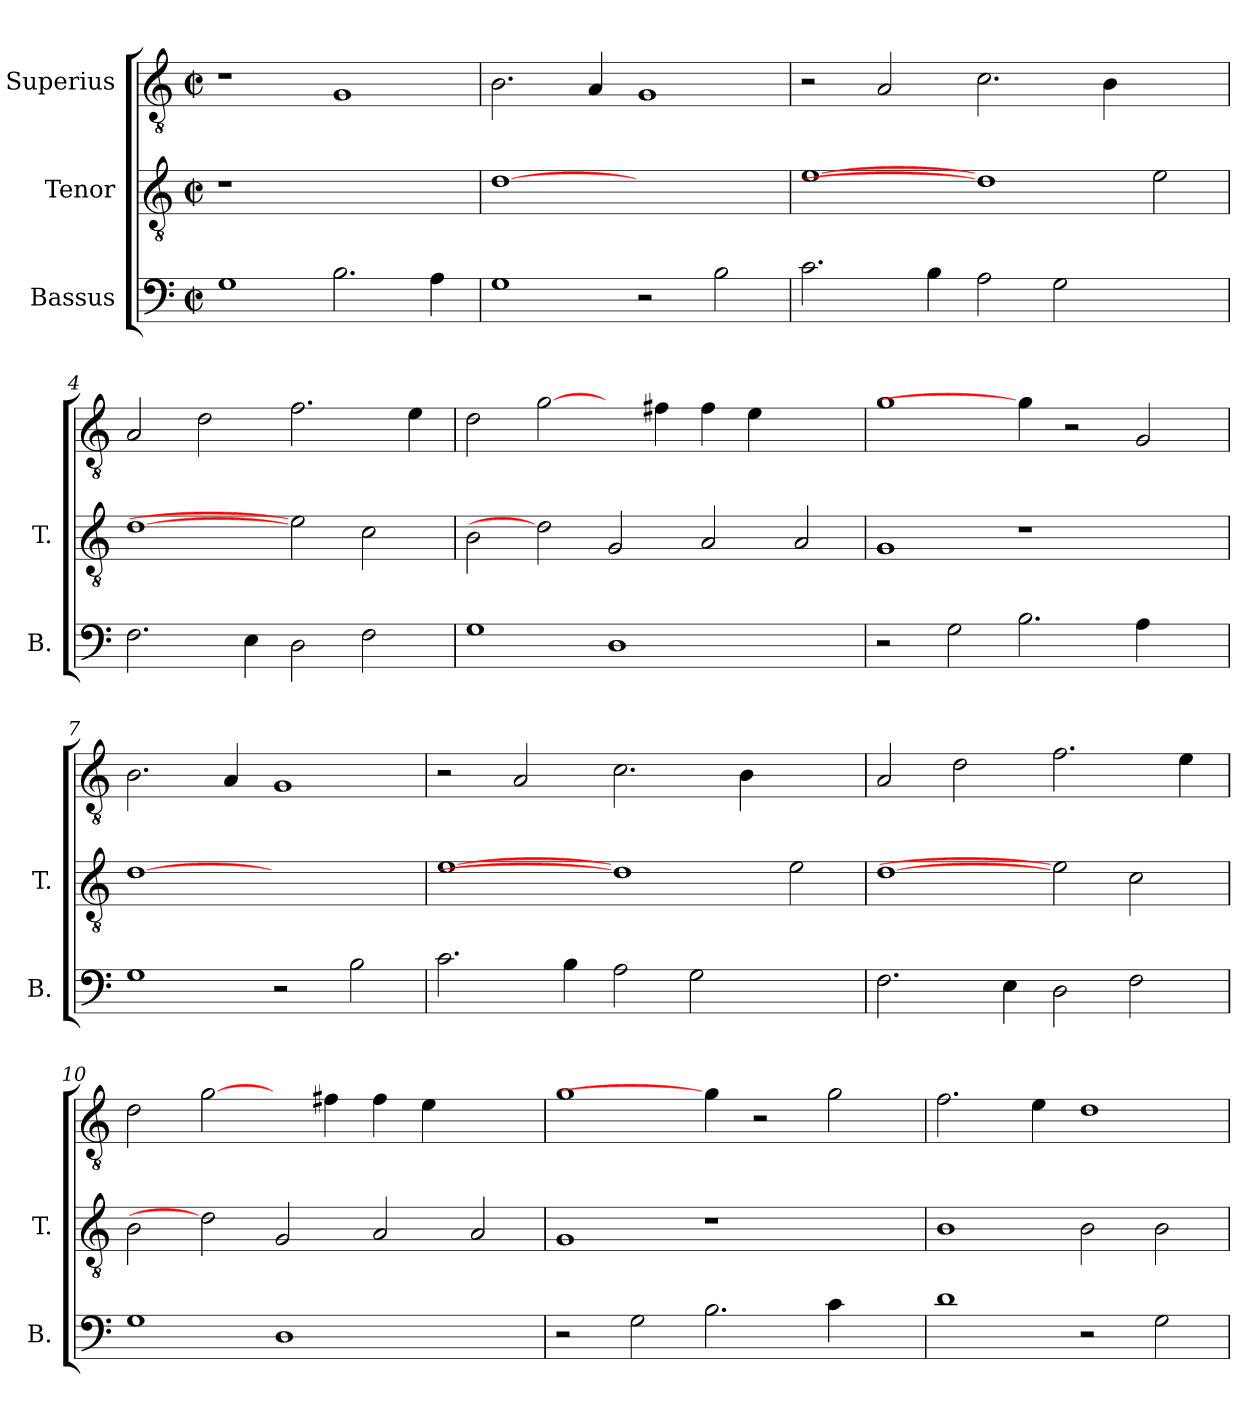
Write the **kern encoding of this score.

**kern	**kern	**kern
*part3	*part2	*part1
*staff3	*staff2	*staff1
*I"Bassus	*I"Tenor	*I"Superius
*I'B.	*I'T.	*
!!LO:PB:g=z
*clefF4	*clefGv2	*clefGv2
*	*ITrd7c12	*ITrd7c12
*k[]	*k[]	*k[]
*C:	*C:	*C:
*M2/2	*M2/2	*M2/2
*met(c|)	*met(c|)	*met(c|)
=1	=1	=1
!	!LO:N:vis=1	!
1Gi	1r	1r
2.Bi\	1ryy	1GGi
4Ai\	.	.
=2	=2	=2
1Gi	[1Di	2.BBi\
.	.	4AAi/
2r	1ryy	1GGi
2Bi\	.	.
=3	=3	=3
2.ci\	[1Ei	2r
.	.	2AAi/
4Bi\	.	.
2Ai\	1Di]	2.Ci\
2Gi\	.	.
.	.	4BBi\
2ryy	2Ei\	2ryy
=4	=4	=4
2.Fi\	[1Di	2AAi/
.	.	2Di\
4Ei\	.	.
2Di\	2Ei]	2.Fi\
2Fi\	2Ci\	.
.	.	4Ei\
!!LO:LB:g=z
=5	=5	=5
1Gi	2BBi\	2Di\
.	2Di]	[2Gi\
1Di	2GGi/	4ryy
.	.	4F#Xi\
.	2AAi/	4F#i\
.	.	4Ei\
2ryy	2AAi/	2ryy
=6	=6	=6
2r	1GGi	1Gi
2Gi\	.	.
2.Bi\	1r	4Gi\]
.	.	2r
4Ai\	.	2GGi/
4ryy	4ryy	.
=7	=7	=7
1Gi	[1Di	2.BBi\
.	.	4AAi/
2r	1ryy	1GGi
2Bi\	.	.
=8	=8	=8
2.ci\	[1Ei	2r
.	.	2AAi/
4Bi\	.	.
2Ai\	1Di]	2.Ci\
2Gi\	.	.
.	.	4BBi\
2ryy	2Ei\	2ryy
=9	=9	=9
2.Fi\	[1Di	2AAi/
.	.	2Di\
4Ei\	.	.
2Di\	2Ei]	2.Fi\
2Fi\	2Ci\	.
.	.	4Ei\
!!LO:LB:g=z
=10	=10	=10
1Gi	2BBi\	2Di\
.	2Di]	[2Gi\
1Di	2GGi/	4ryy
.	.	4F#Xi\
.	2AAi/	4F#i\
.	.	4Ei\
2ryy	2AAi/	2ryy
=11	=11	=11
2r	1GGi	1Gi
2Gi\	.	.
2.Bi\	1r	4Gi\]
.	.	2r
4ci\	.	2Gi\
4ryy	4ryy	.
=12	=12	=12
1di	1BBi	2.Fi\
.	.	4Ei\
2r	2BBi\	1Di
2Gi\	2BBi\	.
=	=	=
*-	*-	*-
